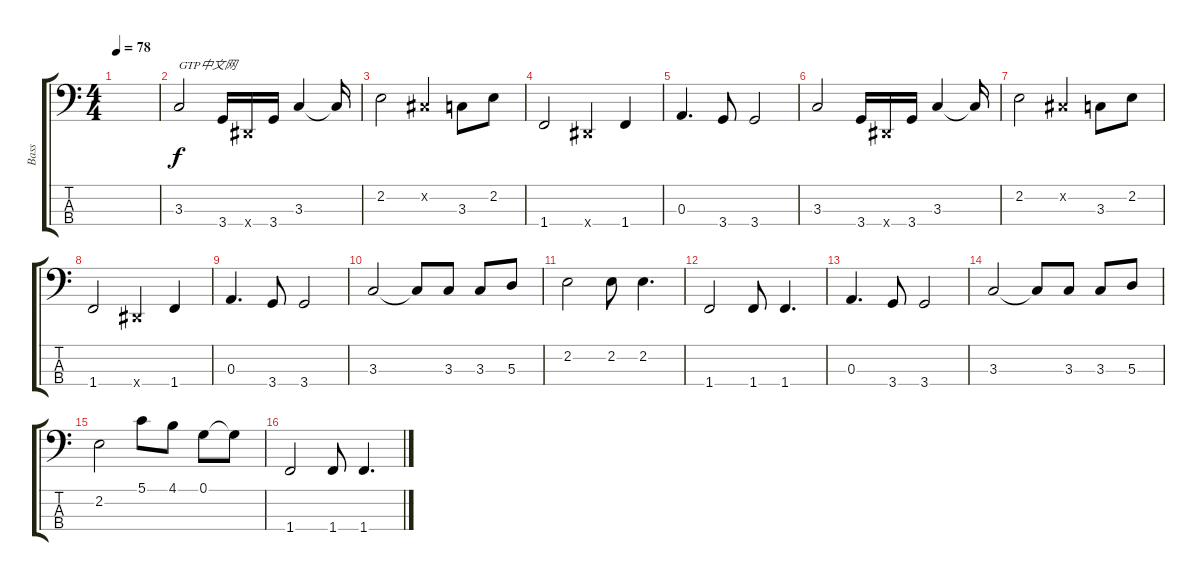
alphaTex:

\track ("Bass" "Bass") {instrument electricbassfinger}
\staff {score tabs}
\tuning (G2 D2 A1 E1) {hide}
\ts (4 4)
\tempo 78
\clef f4
\ks c
|
3.3.2{txt "GTP中文网"} 3.4.16 -1.4{x}.16 3.4.16 3.3.4 3.3{t}.16 |
2.2.2 -1.2{x}.4 3.3.8 2.2.8 |
1.4.2 -1.4{x}.4 1.4.4 |
0.3.4{d} 3.4.8 3.4.2 |
3.3.2 3.4.16 -1.4{x}.16 3.4.16 3.3.4 3.3{t}.16 |
2.2.2 -1.2{x}.4 3.3.8 2.2.8 |
1.4.2 -1.4{x}.4 1.4.4 |
0.3.4{d} 3.4.8 3.4.2 |
3.3.2 3.3{t}.8 3.3.8 3.3.8 5.3.8 |
2.2.2 2.2.8 2.2.4{d} |
1.4.2 1.4.8 1.4.4{d} |
0.3.4{d} 3.4.8 3.4.2 |
3.3.2 3.3{t}.8 3.3.8 3.3.8 5.3.8 |
2.2.2 5.1.8 4.1.8 0.1.8 0.1{t}.8 |
1.4.2 1.4.8 1.4.4{d}
